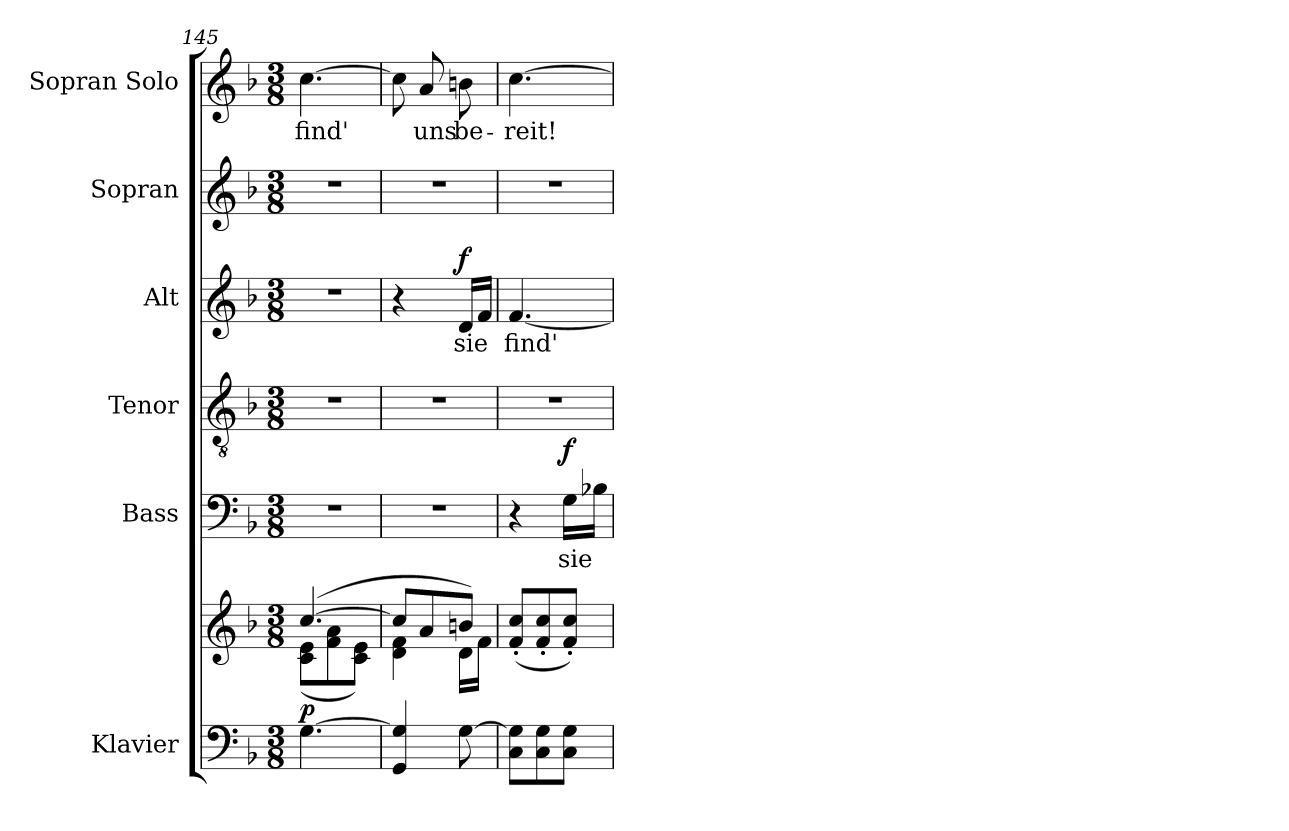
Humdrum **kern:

**kern	**kern	**dynam	**kern	**text	**dynam	**kern	**kern	**text	**dynam	**kern	**kern	**text
*part6	*part6	*part6	*part5	*part5	*part5	*part4	*part3	*part3	*part3	*part2	*part1	*part1
*staff7	*staff6	*staff6/7	*staff5	*staff5	*staff5	*staff4	*staff3	*staff3	*staff3	*staff2	*staff1	*staff1
*I"Klavier	*	*	*I"Bass	*	*	*I"Tenor	*I"Alt	*	*	*I"Sopran	*I"Sopran Solo	*
*	*	*	*I'B	*	*	*I'T	*I'A	*	*	*I'S	*	*
*clefF4	*clefG2	*	*clefF4	*	*	*clefGv2	*clefG2	*	*	*clefG2	*clefG2	*
*k[b-]	*k[b-]	*	*k[b-]	*	*	*k[b-]	*k[b-]	*	*	*k[b-]	*k[b-]	*
*M3/8	*M3/8	*	*M3/8	*	*	*M3/8	*M3/8	*	*	*M3/8	*M3/8	*
=145	=145	=145	=145	=145	=145	=145	=145	=145	=145	=145	=145	=145
*	*^	*	*	*	*	*	*	*	*	*	*	*
!	!	!	!LO:DY:a=2	!	!	!	!	!	!	!	!	!	!LO:LY:b
[4.G\	([4.cc/	(>8c\ 8e\L	p	4.r	.	.	4.r	4.r	.	.	4.r	[4.cc\	find'
.	.	8f\ 8a\	.	.	.	.	.	.	.	.	.	.	.
.	.	8c\ 8e\J)	.	.	.	.	.	.	.	.	.	.	.
=146	=146	=146	=146	=146	=146	=146	=146	=146	=146	=146	=146	=146	=146
4GG/ 4G/]	8cc/L]	4d\ 4f\	.	4.r	.	.	4.r	4r	.	.	4.r	8cc\]	.
!	!	!	!	!	!	!	!	!	!	!	!	!	!LO:LY:b
.	8a/	.	.	.	.	.	.	.	.	.	.	8a/	uns
!	!	!	!	!	!	!	!	!	!LO:LY:b	!LO:DY:a	!	!	!LO:LY:b
[8G\	8bn/J)	16d\LL	.	.	.	.	.	16d/LL	sie	f	.	8bn\	be-
.	.	16f\JJ	.	.	.	.	.	16f/JJ	.	.	.	.	.
=147	=147	=147	=147	=147	=147	=147	=147	=147	=147	=147	=147	=147	=147
!	!	!	!	!	!	!	!	!	!LO:LY:b	!	!	!	!LO:LY:b
*	*v	*v	*	*	*	*	*	*	*	*	*	*	*
8C\ 8G\]L	(8f/' 8cc/'L	.	4r	.	.	4.r	[4.f/	find'	.	4.r	[4.cc\	-reit!
8C\ 8G\	8f/' 8cc/'	.	.	.	.	.	.	.	.	.	.	.
!	!	!	!	!LO:LY:b	!LO:DY:a	!	!	!	!	!	!	!
8C\ 8G\J	8f/' 8cc/'J)	.	16G\LL	sie	f	.	.	.	.	.	.	.
.	.	.	16B-X\JJ	.	.	.	.	.	.	.	.	.
=	=	=	=	=	=	=	=	=	=	=	=	=
*-	*-	*-	*-	*-	*-	*-	*-	*-	*-	*-	*-	*-
